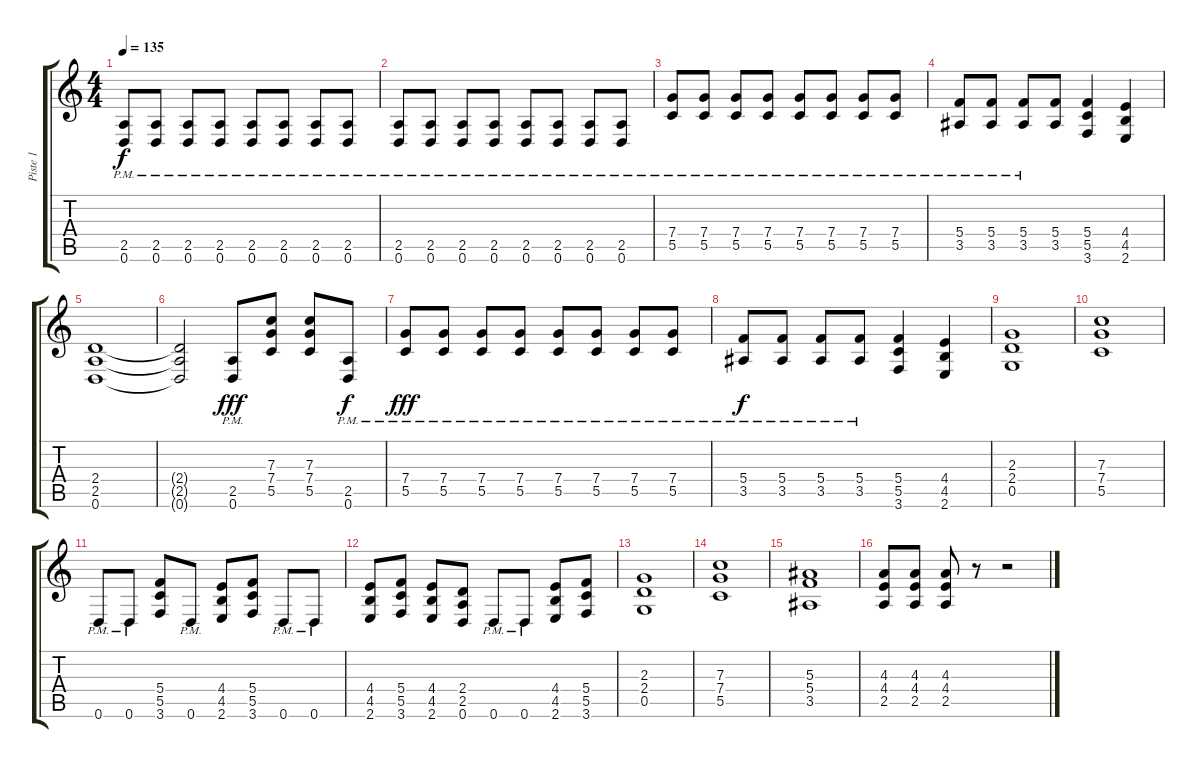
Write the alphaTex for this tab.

\track ("Piste 1" "Piste 1") {instrument overdrivenguitar}
\staff {score tabs}
\tuning (D4 A3 F3 C3 G2 D2) {hide}
\ts (4 4)
\tempo 135
\clef g2
\ks c
(2.5{pm} 0.6{pm}).8{dy f} (2.5{pm} 0.6{pm}).8 (2.5{pm} 0.6{pm}).8 (2.5{pm} 0.6{pm}).8 (2.5{pm} 0.6{pm}).8 (2.5{pm} 0.6{pm}).8 (2.5{pm} 0.6{pm}).8 (2.5{pm} 0.6{pm}).8 |
(2.5{pm} 0.6{pm}).8 (2.5{pm} 0.6{pm}).8 (2.5{pm} 0.6{pm}).8 (2.5{pm} 0.6{pm}).8 (2.5{pm} 0.6{pm}).8 (2.5{pm} 0.6{pm}).8 (2.5{pm} 0.6{pm}).8 (2.5{pm} 0.6{pm}).8 |
(7.4{pm} 5.5{pm}).8 (7.4{pm} 5.5{pm}).8 (7.4{pm} 5.5{pm}).8 (7.4{pm} 5.5{pm}).8 (7.4{pm} 5.5{pm}).8 (7.4{pm} 5.5{pm}).8 (7.4{pm} 5.5{pm}).8 (7.4{pm} 5.5{pm}).8 |
(5.4{pm} 3.5{pm}).8 (5.4{pm} 3.5{pm}).8 (5.4{pm} 3.5{pm}).8 (5.4 3.5).8 (5.4 5.5 3.6).4 (4.4 4.5 2.6).4 |
(2.4 2.5 0.6).1 |
(2.4{t} 2.5{t} 0.6{t}).2 (2.5{pm} 0.6{pm}).8{dy fff} (7.3 7.4 5.5).8 (7.3 7.4 5.5).8 (2.5{pm} 0.6{pm}).8{dy f} |
(7.4{pm} 5.5{pm}).8{dy fff} (7.4{pm} 5.5{pm}).8 (7.4{pm} 5.5{pm}).8 (7.4{pm} 5.5{pm}).8 (7.4{pm} 5.5{pm}).8 (7.4{pm} 5.5{pm}).8 (7.4{pm} 5.5{pm}).8 (7.4{pm} 5.5{pm}).8 |
(5.4{pm} 3.5{pm}).8{dy f} (5.4{pm} 3.5{pm}).8 (5.4{pm} 3.5{pm}).8 (5.4{pm} 3.5{pm}).8 (5.4 5.5 3.6).4 (4.4 4.5 2.6).4 |
(2.3 2.4 0.5).1 |
(7.3 7.4 5.5).1 |
0.6{pm}.8 0.6{pm}.8 (5.4 5.5 3.6).8 0.6{pm}.8 (4.4 4.5 2.6).8 (5.4 5.5 3.6).8 0.6{pm}.8 0.6{pm}.8 |
(4.4 4.5 2.6).8 (5.4 5.5 3.6).8 (4.4 4.5 2.6).8 (2.4 2.5 0.6).8 0.6{pm}.8 0.6{pm}.8 (4.4 4.5 2.6).8 (5.4 5.5 3.6).8 |
(2.3 2.4 0.5).1 |
(7.3 7.4 5.5).1 |
(5.3 5.4 3.5).1 |
(4.3 4.4 2.5).8 (4.3 4.4 2.5).8 (4.3 4.4 2.5).8 r.8 r.2
